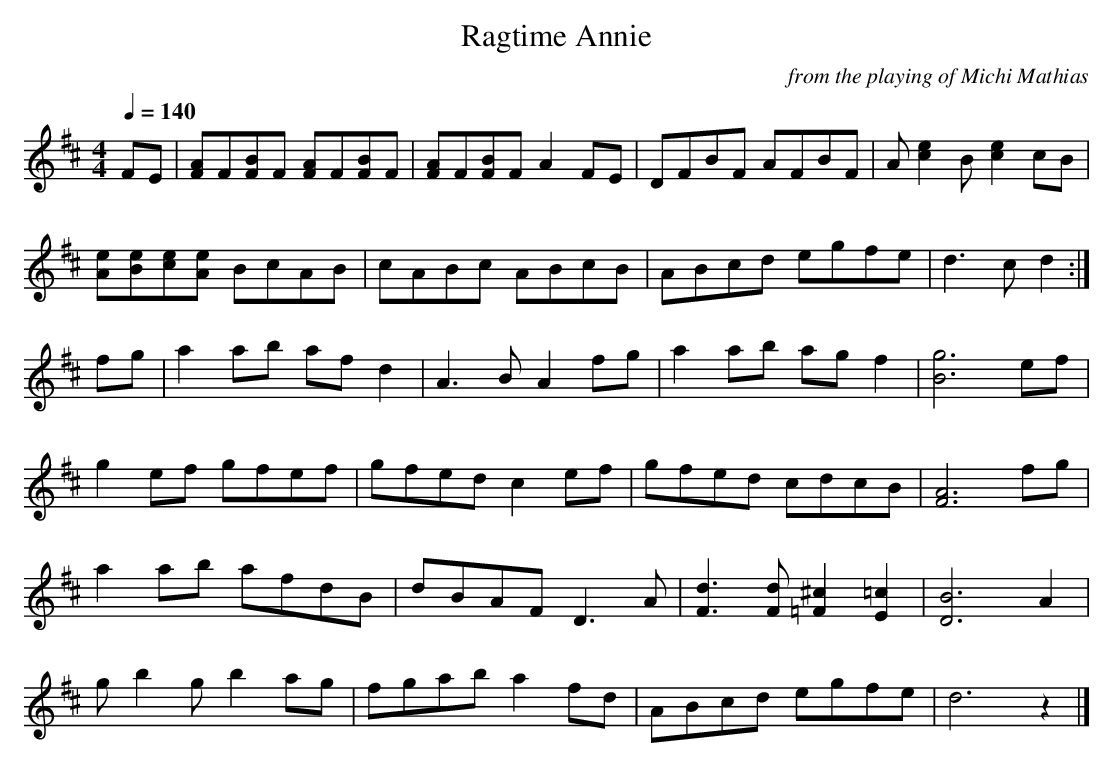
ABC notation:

X:1
T:Ragtime Annie
C:from the playing of Michi Mathias
Q:1/4=140
M:4/4
L:1/8
K:D
FE|[FA]F[FB]F [FA]F[FB]F|[FA]F[FB]F A2FE|DFBF AFBF|A [c2e2]B [c2e2]cB|
[Ae][Be][ce][Ae] BcAB|cABc ABcB|ABcd egfe|d3c d2:|
fg|a2ab af d2|A3B A2fg|a2ab ag f2|[B6g6]ef|
g2ef gfef|gfed c2ef|gfed cdcB|[F6A6]fg|
a2ab afdB|dBAF D3A|[F3d3][Fd] [=F2^c2][E2=c2]|[D6B6]A2|
g b2g b2ag|fgab a2fd|ABcd egfe|d6z2|]
